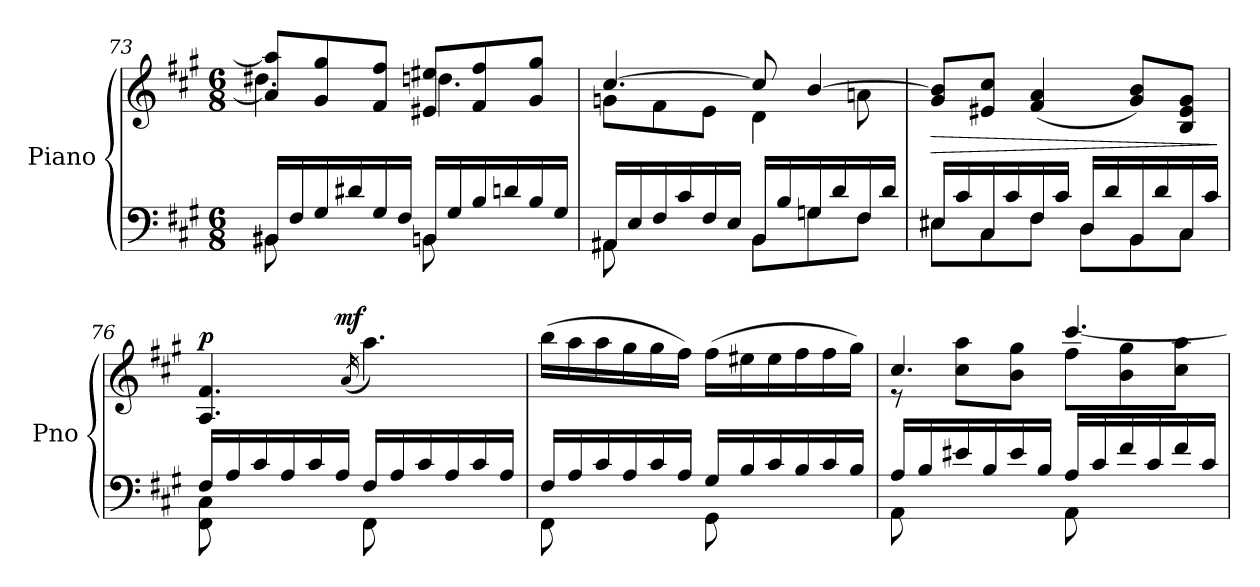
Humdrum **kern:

**kern	**kern	**dynam
*part1	*part1	*part1
*staff2	*staff1	*staff1/2
*I"Piano	*	*
*I'Pno	*	*
!!LO:PB:g=z
*clefF4	*clefG2	*
*k[f#c#g#]	*k[f#c#g#]	*
*M6/8	*M6/8	*
=73	=73	=73
*^	*^	*
16BB#X/LL	8BB#\	8a/] 8aa/]L	4.dd#X\	.
16F#/	.	.	.	.
16G#/	4ryy	8g#/ 8gg#/	.	.
16d#X/	.	.	.	.
16G#/	.	8f#/ 8ff#/J	.	.
16F#/JJ	.	.	.	.
16BBn/LL	8BB\	8e#X/ 8ee#X/L	4.ddn\	.
16G#/	.	.	.	.
16B/	4ryy	8f#/ 8ff#/	.	.
16dn/	.	.	.	.
16B/	.	8g#/ 8gg#/J	.	.
16G#/JJ	.	.	.	.
=74	=74	=74	=74	=74
16AA#X/LL	8AA#\	[4.cc#/	8gn\L	.
16E/	.	.	.	.
16F#/	4ryy	.	8f#\	.
16c#/	.	.	.	.
16F#/	.	.	8e\J	.
16E/JJ	.	.	.	.
16BB/LL	8BB\L	8cc#/]	4d\	.
16B/	.	.	.	.
16Gn/	8G\	[4b/	.	.
16d/	.	.	.	.
16F#/	8F#\J	.	8an\	.
16d/JJ	.	.	.	.
*	*	*v	*v	*
=75	=75	=75	=75
!	!	!	!LO:HP:b
16E#X/LL	8E#\L	8g#/ 8b/]L	>
16c#/	.	.	.
16C#/	8C#\	8e#X/ 8cc#/J	.
16c#/	.	.	.
16F#/	8F#\J	(<4f#/ 4a/	.
16c#/JJ	.	.	.
16D/LL	8D\L	.	.
16d/	.	.	.
16BB/	8BB\	8g#/ 8b/L)	.
16d/	.	.	.
16C#/	8C#\J	8B/ 8e#/ 8g#/J	.
16c#/JJ	.	.	.
*v	*v	*	*
.	.	]
!!LO:LB:g=z
=76	=76	=76
*^	*	*
!	!	!	!LO:DY:a
*	*	*^	*
16F#/LL	8FF#\ 8C#\	4.A/ 4.f#/	4ryy	p
16A/	.	.	.	.
16c#/	4ryy	.	.	.
16A/	.	.	.	.
16c#/	.	.	16ryy	.
!	!	!	!	!LO:DY:a
16A/JJ	.	.	4..ryy	mf
.	.	(<16qa/	.	.
16F#/LL	8FF#\	4.aa\)	.	.
16A/	.	.	.	.
16c#/	4ryy	.	.	.
16A/	.	.	.	.
16c#/	.	.	.	.
16A/JJ	.	.	.	.
*	*	*v	*v	*
=77	=77	=77	=77
16F#/LL	8FF#\	(>16bb\LL	.
16A/	.	16aa\	.
16c#/	4ryy	16aa\	.
16A/	.	16gg#\	.
16c#/	.	16gg#\	.
16A/JJ	.	16ff#\JJ)	.
16G#/LL	8GG#\	(>16ff#\LL	.
16B/	.	16ee#X\	.
16c#/	4ryy	16ee#\	.
16B/	.	16ff#\	.
16c#/	.	16ff#\	.
16B/JJ	.	16gg#\JJ)	.
=78	=78	=78	=78
*	*	*^	*
16A/LL	8AA\	4.cc#/	8r	.
16B/	.	.	.	.
16e#X/	4ryy	.	8cc#\ 8aa\L	.
16B/	.	.	.	.
16e#/	.	.	8b\ 8gg#\J	.
16B/JJ	.	.	.	.
16A/LL	8AA\	8ff#\L	[4.ccc#/	.
16c#/	.	.	.	.
16f#/	4ryy	8b\ 8gg#\	.	.
16c#/	.	.	.	.
16f#/	.	8cc#\ 8aa\J	.	.
16c#/JJ	.	.	.	.
*v	*v	*	*	*
*	*v	*v	*
=	=	=
*-	*-	*-
